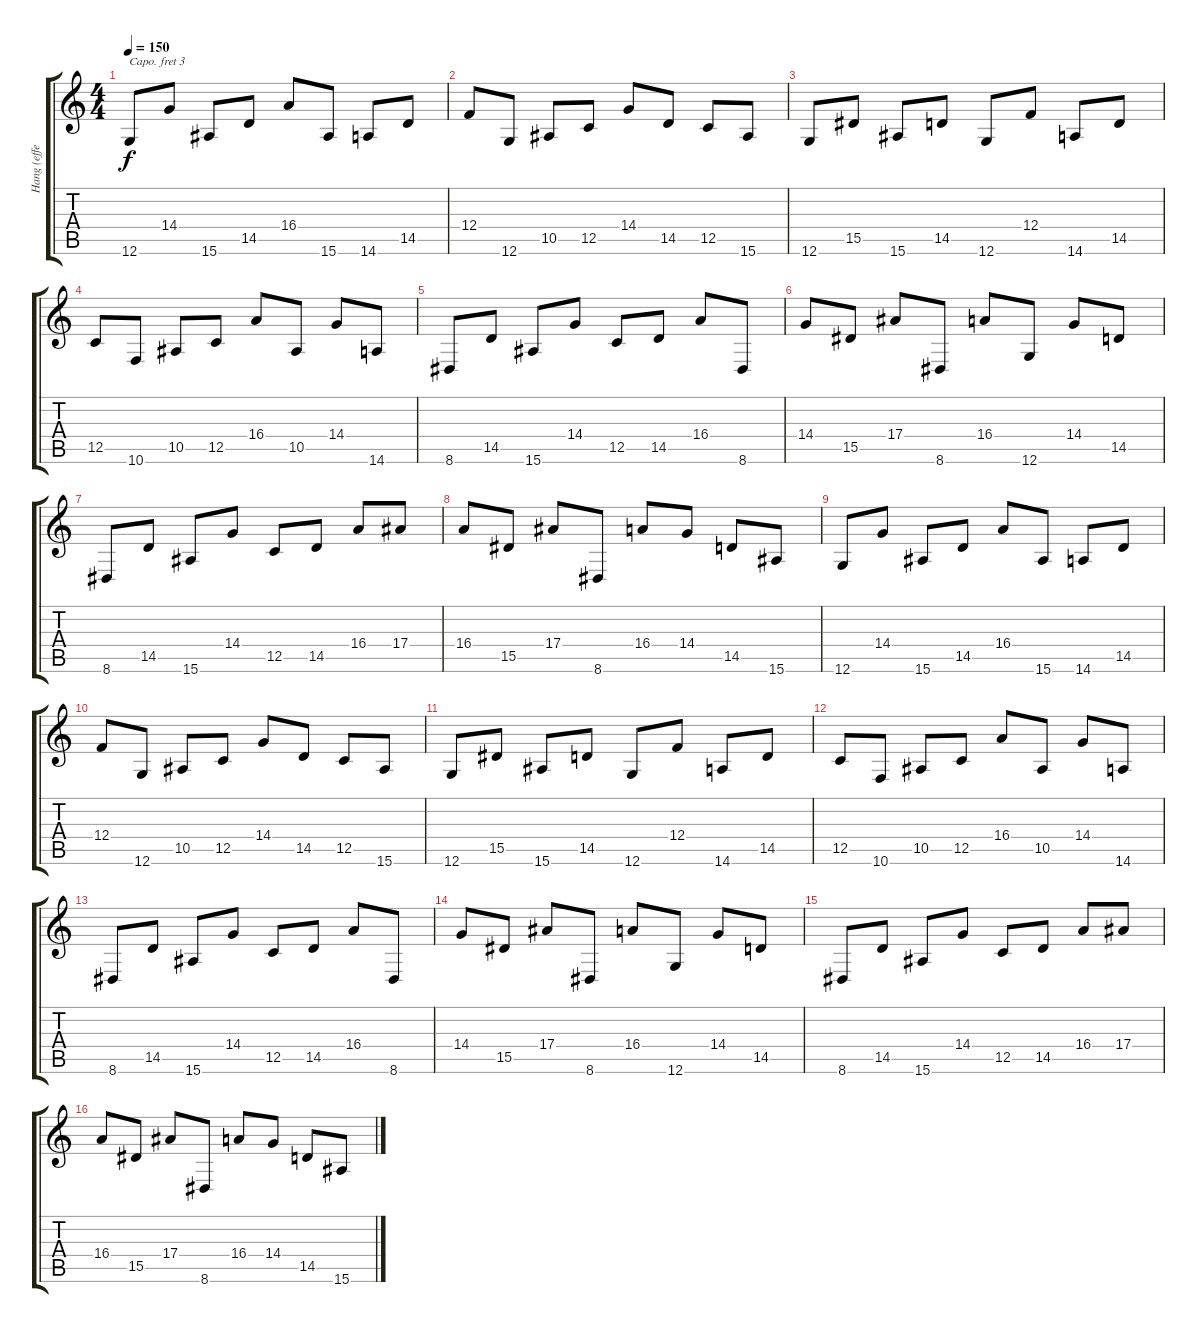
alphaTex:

\track ("Hang (effect)" "Hang (effe") {instrument musicbox}
\staff {score tabs}
\capo 3
\tuning (E4 B3 G3 D3 A2 E2) {hide}
\ts (4 4)
\tempo 150
\clef g2
\ks c
12.6.8{dy f} 14.4.8 15.6.8 14.5.8 16.4.8 15.6.8 14.6.8 14.5.8 |
12.4.8 12.6.8 10.5.8 12.5.8 14.4.8 14.5.8 12.5.8 15.6.8 |
12.6.8 15.5.8 15.6.8 14.5.8 12.6.8 12.4.8 14.6.8 14.5.8 |
12.5.8 10.6.8 10.5.8 12.5.8 16.4.8 10.5.8 14.4.8 14.6.8 |
8.6.8 14.5.8 15.6.8 14.4.8 12.5.8 14.5.8 16.4.8 8.6.8 |
14.4.8 15.5.8 17.4.8 8.6.8 16.4.8 12.6.8 14.4.8 14.5.8 |
8.6.8 14.5.8 15.6.8 14.4.8 12.5.8 14.5.8 16.4.8 17.4.8 |
16.4.8 15.5.8 17.4.8 8.6.8 16.4.8 14.4.8 14.5.8 15.6.8 |
12.6.8 14.4.8 15.6.8 14.5.8 16.4.8 15.6.8 14.6.8 14.5.8 |
12.4.8 12.6.8 10.5.8 12.5.8 14.4.8 14.5.8 12.5.8 15.6.8 |
12.6.8 15.5.8 15.6.8 14.5.8 12.6.8 12.4.8 14.6.8 14.5.8 |
12.5.8 10.6.8 10.5.8 12.5.8 16.4.8 10.5.8 14.4.8 14.6.8 |
8.6.8 14.5.8 15.6.8 14.4.8 12.5.8 14.5.8 16.4.8 8.6.8 |
14.4.8 15.5.8 17.4.8 8.6.8 16.4.8 12.6.8 14.4.8 14.5.8 |
8.6.8 14.5.8 15.6.8 14.4.8 12.5.8 14.5.8 16.4.8 17.4.8 |
16.4.8 15.5.8 17.4.8 8.6.8 16.4.8 14.4.8 14.5.8 15.6.8
